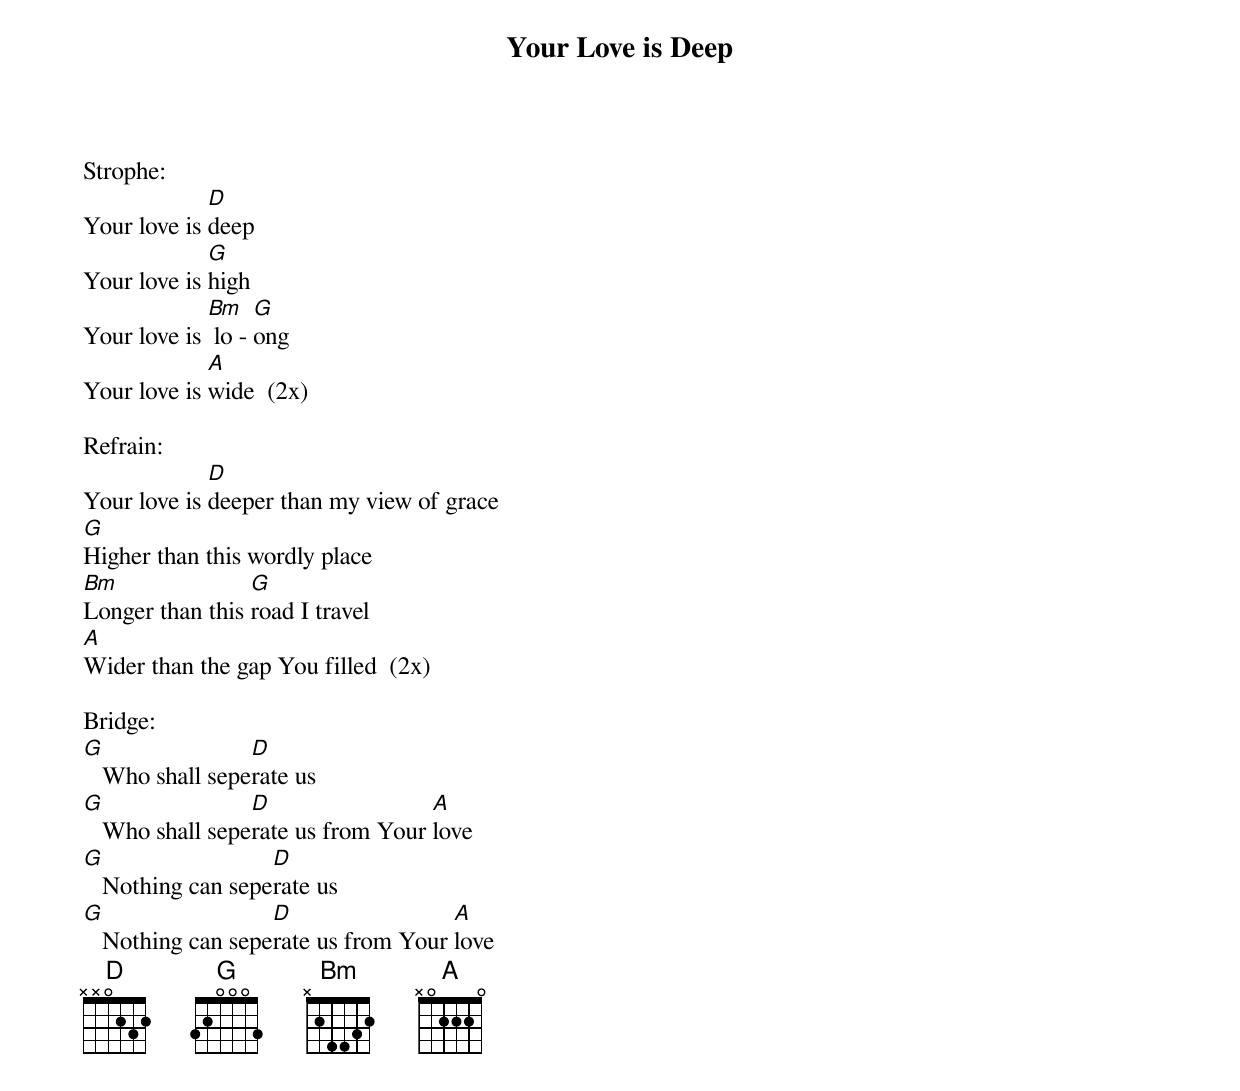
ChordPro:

{title:Your Love is Deep}
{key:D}

Strophe:
Your love is [D]deep
Your love is [G]high
Your love is [Bm] lo - [G]ong
Your love is [A]wide		(2x)

Refrain:
Your love is [D]deeper than my view of grace
[G]Higher than this wordly place
[Bm]Longer than this [G]road I travel
[A]Wider than the gap You filled		(2x)

Bridge:
[G]   Who shall sepe[D]rate us
[G]   Who shall sepe[D]rate us from Your [A]love
[G]   Nothing can sepe[D]rate us
[G]   Nothing can sepe[D]rate us from Your [A]love
